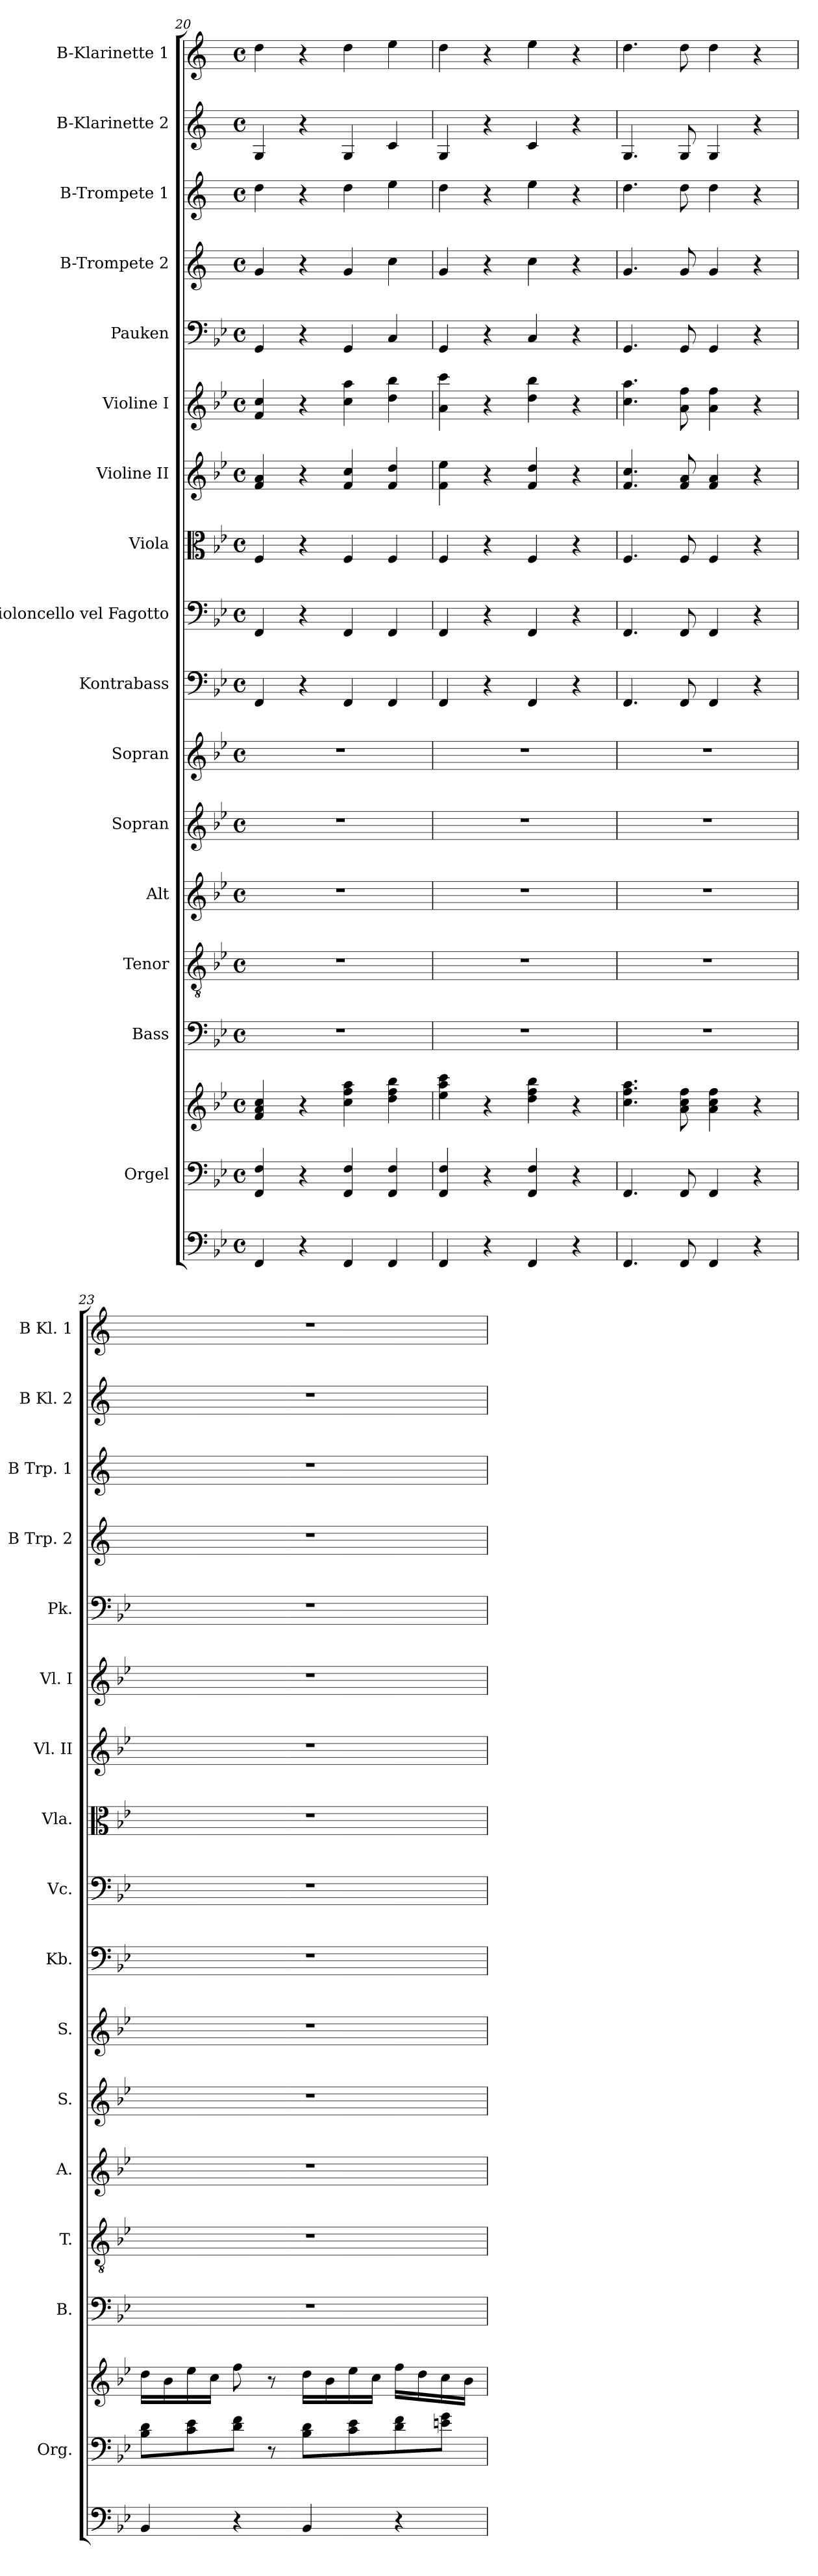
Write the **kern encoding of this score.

**kern	**kern	**kern	**kern	**kern	**kern	**kern	**kern	**kern	**kern	**kern	**kern	**kern	**kern	**kern	**kern	**kern	**kern
*part17	*part16	*part16	*part15	*part14	*part13	*part12	*part11	*part10	*part9	*part8	*part7	*part6	*part5	*part4	*part3	*part2	*part1
*staff18	*staff17	*staff16	*staff15	*staff14	*staff13	*staff12	*staff11	*staff10	*staff9	*staff8	*staff7	*staff6	*staff5	*staff4	*staff3	*staff2	*staff1
*	*I"Orgel	*	*I"Bass	*I"Tenor	*I"Alt	*I"Sopran	*I"Sopran	*I"Kontrabass	*I"Violoncello vel Fagotto	*I"Viola	*I"Violine II	*I"Violine I	*I"Pauken	*I"B-Trompete 2	*I"B-Trompete 1	*I"B-Klarinette 2	*I"B-Klarinette 1
*	*I'Org.	*	*I'B.	*I'T.	*I'A.	*I'S.	*I'S.	*I'Kb.	*I'Vc.	*I'Vla.	*I'Vl. II	*I'Vl. I	*I'Pk.	*I'B Trp. 2	*I'B Trp. 1	*I'B Kl. 2	*I'B Kl. 1
*clefF4	*clefF4	*clefG2	*clefF4	*clefGv2	*clefG2	*clefG2	*clefG2	*clefF4	*clefF4	*clefC3	*clefG2	*clefG2	*clefF4	*clefG2	*clefG2	*clefG2	*clefG2
*	*	*	*	*	*	*	*	*ITrd7c12	*	*	*	*	*	*ITrd1c2	*ITrd1c2	*ITrd1c2	*ITrd1c2
*k[b-e-]	*k[b-e-]	*k[b-e-]	*k[b-e-]	*k[b-e-]	*k[b-e-]	*k[b-e-]	*k[b-e-]	*k[b-e-]	*k[b-e-]	*k[b-e-]	*k[b-e-]	*k[b-e-]	*k[b-e-]	*k[b-e-]	*k[b-e-]	*k[b-e-]	*k[b-e-]
*B-:	*B-:	*B-:	*B-:	*B-:	*B-:	*B-:	*B-:	*B-:	*B-:	*B-:	*B-:	*B-:	*B-:	*B-:	*B-:	*B-:	*B-:
*M4/4	*M4/4	*M4/4	*M4/4	*M4/4	*M4/4	*M4/4	*M4/4	*M4/4	*M4/4	*M4/4	*M4/4	*M4/4	*M4/4	*M4/4	*M4/4	*M4/4	*M4/4
*met(c)	*met(c)	*met(c)	*met(c)	*met(c)	*met(c)	*met(c)	*met(c)	*met(c)	*met(c)	*met(c)	*met(c)	*met(c)	*met(c)	*met(c)	*met(c)	*met(c)	*met(c)
=20	=20	=20	=20	=20	=20	=20	=20	=20	=20	=20	=20	=20	=20	=20	=20	=20	=20
4FF/	4FF/ 4F/	4f/ 4a/ 4cc/	1r	1r	1r	1r	1r	4FFF/	4FF/	4F/	4f/ 4a/	4f/ 4cc/	4GG/	4f/	4cc\	4F/	4cc\
4r	4r	4r	.	.	.	.	.	4r	4r	4r	4r	4r	4r	4r	4r	4r	4r
4FF/	4FF/ 4F/	4cc\ 4ff\ 4aa\	.	.	.	.	.	4FFF/	4FF/	4F/	4f/ 4cc/	4cc\ 4aa\	4GG/	4f/	4cc\	4F/	4cc\
4FF/	4FF/ 4F/	4dd\ 4ff\ 4bb-\	.	.	.	.	.	4FFF/	4FF/	4F/	4f/ 4dd/	4dd\ 4bb-\	4C/	4b-\	4dd\	4B-/	4dd\
=21	=21	=21	=21	=21	=21	=21	=21	=21	=21	=21	=21	=21	=21	=21	=21	=21	=21
4FF/	4FF/ 4F/	4ee-\ 4aa\ 4ccc\	1r	1r	1r	1r	1r	4FFF/	4FF/	4F/	4f\ 4ee-\	4a\ 4ccc\	4GG/	4f/	4cc\	4F/	4cc\
4r	4r	4r	.	.	.	.	.	4r	4r	4r	4r	4r	4r	4r	4r	4r	4r
4FF/	4FF/ 4F/	4dd\ 4ff\ 4bb-\	.	.	.	.	.	4FFF/	4FF/	4F/	4f/ 4dd/	4dd\ 4bb-\	4C/	4b-\	4dd\	4B-/	4dd\
4r	4r	4r	.	.	.	.	.	4r	4r	4r	4r	4r	4r	4r	4r	4r	4r
=22	=22	=22	=22	=22	=22	=22	=22	=22	=22	=22	=22	=22	=22	=22	=22	=22	=22
4.FF/	4.FF/	4.cc\ 4.ff\ 4.aa\	1r	1r	1r	1r	1r	4.FFF/	4.FF/	4.F/	4.f/ 4.cc/	4.cc\ 4.aa\	4.GG/	4.f/	4.cc\	4.F/	4.cc\
8FF/	8FF/	8a\ 8cc\ 8ff\	.	.	.	.	.	8FFF/	8FF/	8F/	8f/ 8a/	8a\ 8ff\	8GG/	8f/	8cc\	8F/	8cc\
4FF/	4FF/	4a\ 4cc\ 4ff\	.	.	.	.	.	4FFF/	4FF/	4F/	4f/ 4a/	4a\ 4ff\	4GG/	4f/	4cc\	4F/	4cc\
4r	4r	4r	.	.	.	.	.	4r	4r	4r	4r	4r	4r	4r	4r	4r	4r
!!LO:PB:g=z
=23	=23	=23	=23	=23	=23	=23	=23	=23	=23	=23	=23	=23	=23	=23	=23	=23	=23
4BB-/	8B-\ 8d\L	16dd\LL	1r	1r	1r	1r	1r	1r	1r	1r	1r	1r	1r	1r	1r	1r	1r
.	.	16b-\	.	.	.	.	.	.	.	.	.	.	.	.	.	.	.
.	8c\ 8e-\	16ee-\	.	.	.	.	.	.	.	.	.	.	.	.	.	.	.
.	.	16cc\JJ	.	.	.	.	.	.	.	.	.	.	.	.	.	.	.
4r	8d\ 8f\J	8ff\	.	.	.	.	.	.	.	.	.	.	.	.	.	.	.
.	8r	8r	.	.	.	.	.	.	.	.	.	.	.	.	.	.	.
4BB-/	8B-\ 8d\L	16dd\LL	.	.	.	.	.	.	.	.	.	.	.	.	.	.	.
.	.	16b-\	.	.	.	.	.	.	.	.	.	.	.	.	.	.	.
.	8c\ 8e-\	16ee-\	.	.	.	.	.	.	.	.	.	.	.	.	.	.	.
.	.	16cc\JJ	.	.	.	.	.	.	.	.	.	.	.	.	.	.	.
4r	8d\ 8f\	16ff\LL	.	.	.	.	.	.	.	.	.	.	.	.	.	.	.
.	.	16dd\	.	.	.	.	.	.	.	.	.	.	.	.	.	.	.
.	8en\ 8g\J	16cc\	.	.	.	.	.	.	.	.	.	.	.	.	.	.	.
.	.	16b-\JJ	.	.	.	.	.	.	.	.	.	.	.	.	.	.	.
=	=	=	=	=	=	=	=	=	=	=	=	=	=	=	=	=	=
*-	*-	*-	*-	*-	*-	*-	*-	*-	*-	*-	*-	*-	*-	*-	*-	*-	*-
